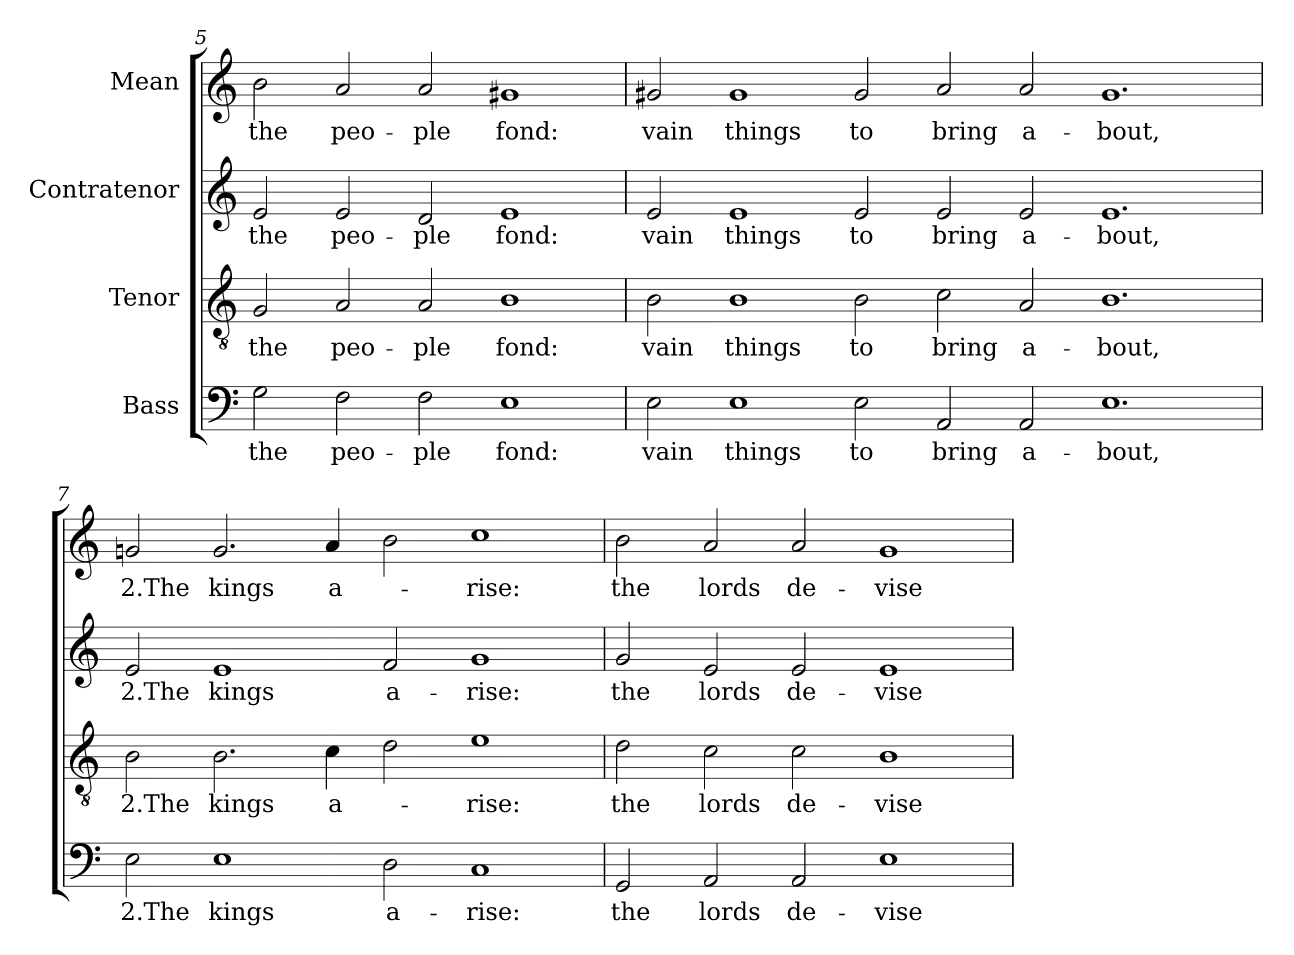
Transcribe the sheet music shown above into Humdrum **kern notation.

**kern	**text	**kern	**text	**kern	**text	**kern	**text
*part4	*part4	*part3	*part3	*part2	*part2	*part1	*part1
*staff4	*staff4	*staff3	*staff3	*staff2	*staff2	*staff1	*staff1
*I"Bass	*	*I"Tenor	*	*I"Contratenor	*	*I"Mean	*
*clefF4	*	*clefGv2	*	*clefG2	*	*clefG2	*
*k[]	*	*k[]	*	*k[]	*	*k[]	*
*C:	*	*C:	*	*C:	*	*C:	*
=5	=5	=5	=5	=5	=5	=5	=5
!	!LO:LY:b	!	!LO:LY:b	!	!LO:LY:b	!	!LO:LY:b
2G\	the	2G/	the	2e/	the	2b\	the
!	!LO:LY:b	!	!LO:LY:b	!	!LO:LY:b	!	!LO:LY:b
2F\	peo-	2A/	peo-	2e/	peo-	2a/	peo-
!	!LO:LY:b	!	!LO:LY:b	!	!LO:LY:b	!	!LO:LY:b
2F\	-ple	2A/	-ple	2d/	-ple	2a/	-ple
!	!LO:LY:b	!	!LO:LY:b	!	!LO:LY:b	!	!LO:LY:b
1E	fond:	1B	fond:	1e	fond:	1g#X	fond:
!!LO:LB:g=z
=6	=6	=6	=6	=6	=6	=6	=6
!	!LO:LY:b	!	!LO:LY:b	!	!LO:LY:b	!	!LO:LY:b
2E\	vain	2B\	vain	2e/	vain	2g#X/	vain
!	!LO:LY:b	!	!LO:LY:b	!	!LO:LY:b	!	!LO:LY:b
1E	things	1B	things	1e	things	1g#	things
!	!LO:LY:b	!	!LO:LY:b	!	!LO:LY:b	!	!LO:LY:b
2E\	to	2B\	to	2e/	to	2g#/	to
!	!LO:LY:b	!	!LO:LY:b	!	!LO:LY:b	!	!LO:LY:b
2AA/	bring	2c\	bring	2e/	bring	2a/	bring
!	!LO:LY:b	!	!LO:LY:b	!	!LO:LY:b	!	!LO:LY:b
2AA/	a-	2A/	a-	2e/	a-	2a/	a-
!	!LO:LY:b	!	!LO:LY:b	!	!LO:LY:b	!	!LO:LY:b
1.E	-bout,	1.B	-bout,	1.e	-bout,	1.g#	-bout,
=7	=7	=7	=7	=7	=7	=7	=7
!	!LO:LY:b	!	!LO:LY:b	!	!LO:LY:b	!	!LO:LY:b
2E\	2.The	2B\	2.The	2e/	2.The	2gni/	2.The
!	!LO:LY:b	!	!LO:LY:b	!	!LO:LY:b	!	!LO:LY:b
1E	kings	2.B\	kings	1e	kings	2.g/	kings
!	!	!	!LO:LY:b:rj	!	!	!	!LO:LY:b:rj
.	.	4c\	a-	.	.	4a/	a-
!	!LO:LY:b	!	!	!	!LO:LY:b	!	!
2D\	a-	2d\	.	2f/	a-	2b\	.
!	!LO:LY:b	!	!LO:LY:b	!	!LO:LY:b	!	!LO:LY:b
1C	-rise:	1e	-rise:	1g	-rise:	1cc	-rise:
=8	=8	=8	=8	=8	=8	=8	=8
!	!LO:LY:b	!	!LO:LY:b	!	!LO:LY:b	!	!LO:LY:b
2GG/	the	2d\	the	2g/	the	2b\	the
!	!LO:LY:b	!	!LO:LY:b	!	!LO:LY:b	!	!LO:LY:b
2AA/	lords	2c\	lords	2e/	lords	2a/	lords
!	!LO:LY:b	!	!LO:LY:b	!	!LO:LY:b	!	!LO:LY:b
2AA/	de-	2c\	de-	2e/	de-	2a/	de-
!	!LO:LY:b	!	!LO:LY:b	!	!LO:LY:b	!	!LO:LY:b
1E	-vise	1B	-vise	1e	-vise	1g	-vise
=	=	=	=	=	=	=	=
*-	*-	*-	*-	*-	*-	*-	*-
